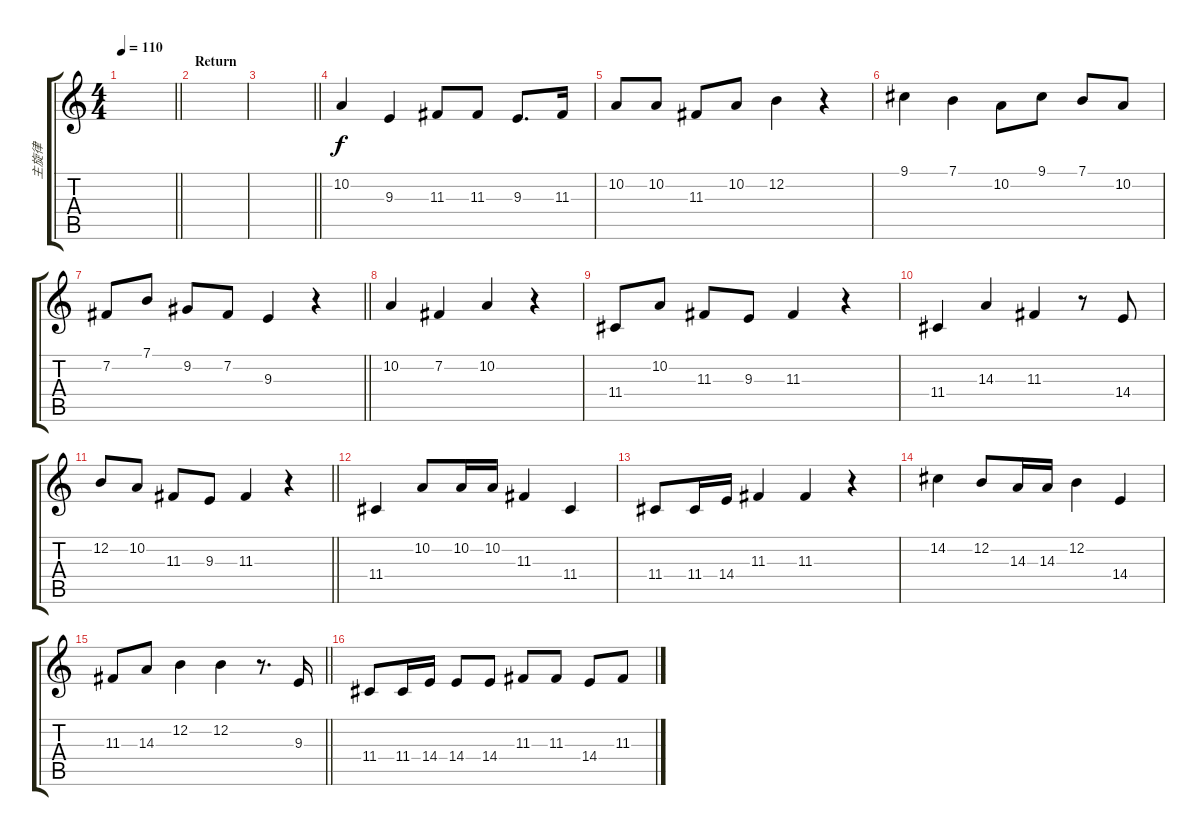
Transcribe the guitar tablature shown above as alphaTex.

\track ("主旋律" "主旋律") {instrument whistle}
\staff {score tabs}
\tuning (E4 B3 G3 D3 A2 E2) {hide}
\ts (4 4)
\tempo 110
\clef g2
\barLineRight lightlight
\ks c
|
\section ("" "Return")
|
\barLineRight lightlight
|
10.2.4 9.3.4 11.3.8 11.3.8 9.3.8{d} 11.3.16 |
10.2.8 10.2.8 11.3.8 10.2.8 12.2.4 r.4 |
9.1.4 7.1.4 10.2.8 9.1.8 7.1.8 10.2.8 |
\barLineRight lightlight
7.2.8 7.1.8 9.2.8 7.2.8 9.3.4 r.4 |
10.2.4 7.2.4 10.2.4 r.4 |
11.4.8 10.2.8 11.3.8 9.3.8 11.3.4 r.4 |
11.4.4 14.3.4 11.3.4 r.8 14.4.8 |
\barLineRight lightlight
12.2.8 10.2.8 11.3.8 9.3.8 11.3.4 r.4 |
11.4.4 10.2.8 10.2.16 10.2.16 11.3.4 11.4.4 |
11.4.8 11.4.16 14.4.16 11.3.4 11.3.4 r.4 |
14.2.4 12.2.8 14.3.16 14.3.16 12.2.4 14.4.4 |
\barLineRight lightlight
11.3.8 14.3.8 12.2.4 12.2.4 r.8{d} 9.3.16 |
11.4.8 11.4.16 14.4.16 14.4.8 14.4.8 11.3.8 11.3.8 14.4.8 11.3.8
